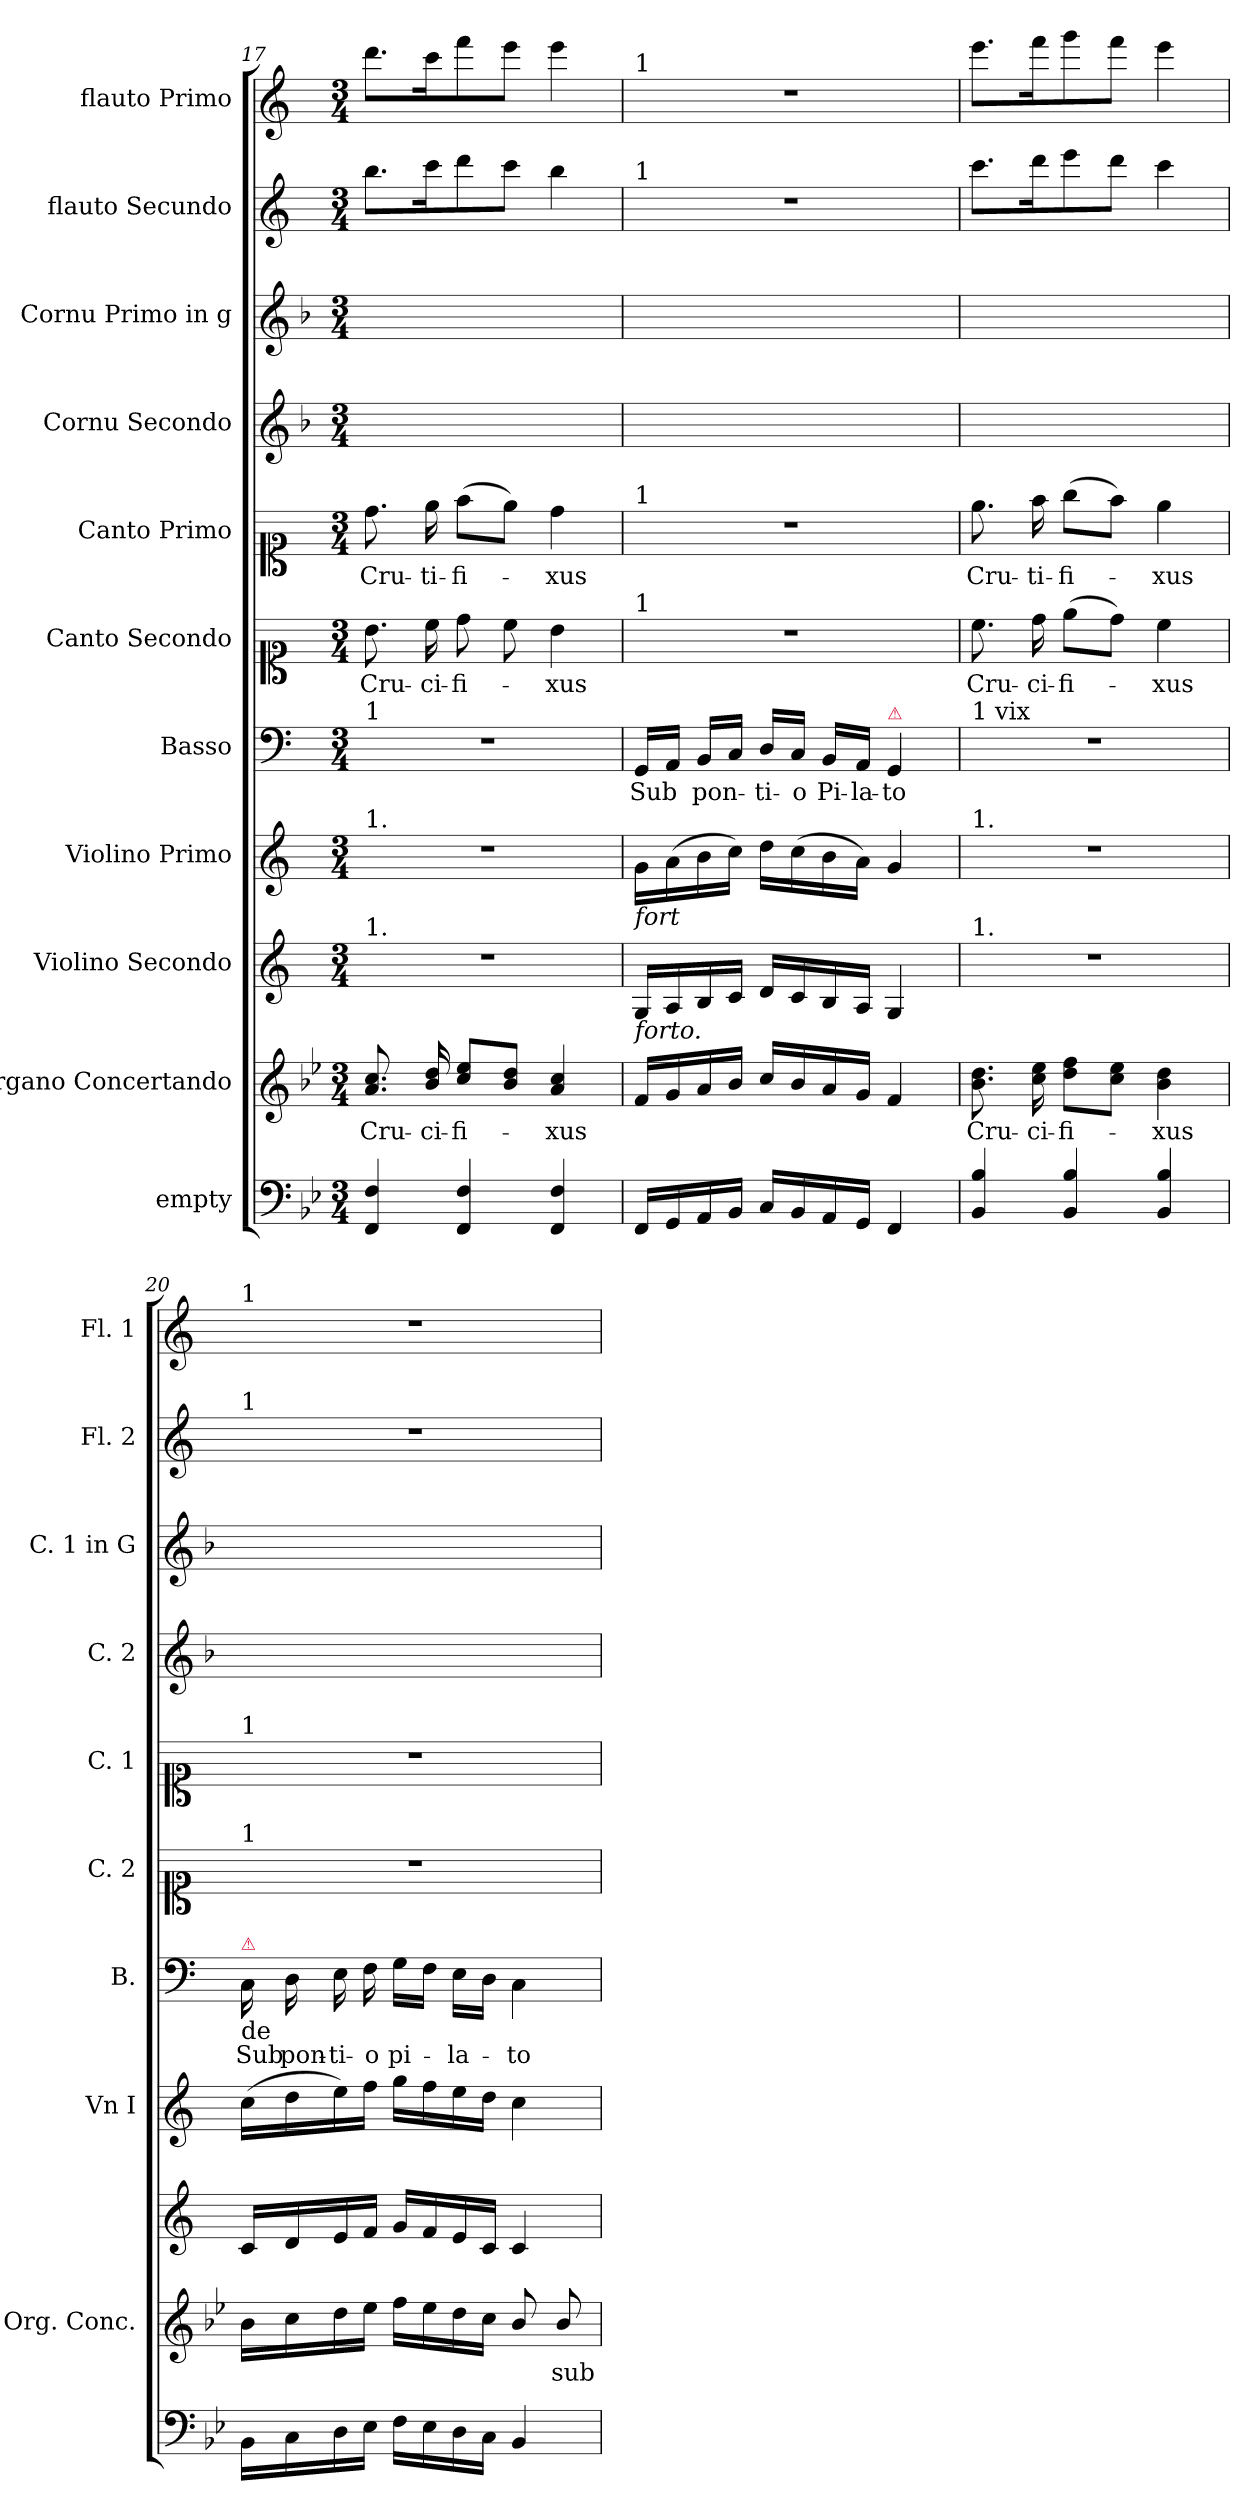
**kern	**kern	**text	**dynam	**kern	**dynam	**kern	**dynam	**kern	**text	**kern	**text	**kern	**text	**kern	**kern	**kern	**dynam	**kern	**dynam
*part11	*part10	*part10	*part10	*part9	*part9	*part8	*part8	*part7	*part7	*part6	*part6	*part5	*part5	*part4	*part3	*part2	*part2	*part1	*part1
*staff11	*staff10	*staff10	*staff10	*staff9	*staff9	*staff8	*staff8	*staff7	*staff7	*staff6	*staff6	*staff5	*staff5	*staff4	*staff3	*staff2	*staff2	*staff1	*staff1
*I"empty	*I"Organo Concertando	*	*	*I"Violino Secondo	*	*I"Violino Primo	*	*I"Basso	*	*I"Canto Secondo	*	*I"Canto Primo	*	*I"Cornu Secondo	*I"Cornu Primo in g	*I"flauto Secundo	*	*I"flauto Primo	*
*	*I'Org. Conc.	*	*	*	*	*I'Vn I	*	*I'B.	*	*I'C. 2	*	*I'C. 1	*	*I'C. 2	*I'C. 1 in G	*I'Fl. 2	*	*I'Fl. 1	*
*clefF4	*clefG2	*	*	*clefG2	*	*clefG2	*	*clefF4	*	*clefC1	*	*clefC1	*	*clefG2	*clefG2	*clefG2	*	*clefG2	*
*ITrd-1c-2	*ITrd-1c-2	*	*	*	*	*	*	*	*	*	*	*	*	*ITrd3c5	*ITrd3c5	*	*	*	*
*k[]	*k[]	*	*	*k[]	*	*k[]	*	*k[]	*	*k[]	*	*k[]	*	*k[]	*k[]	*k[]	*	*k[]	*
*M3/4	*M3/4	*	*	*M3/4	*	*M3/4	*	*M3/4	*	*M3/4	*	*M3/4	*	*M3/4	*M3/4	*M3/4	*	*M3/4	*
=17	=17	=17	=17	=17	=17	=17	=17	=17	=17	=17	=17	=17	=17	=17	=17	=17	=17	=17	=17
!	!	!	!	!	!	!	!	!LO:TX:a:t=1	!	!	!	!	!	!	!	!	!	!	!
!	!	!	!	!	!	!LO:TX:a:t=1.	!	!	!	!	!	!	!	!	!	!	!	!	!
!	!	!	!	!LO:TX:a:t=1.	!	!	!	!	!	!	!	!	!	!	!	!	!	!	!
!	!	!	!LO:DY:a	!	!	!	!	!	!	!	!	!	!	!	!	!	!LO:DY:b	!	!
4GG/ 4G/	8.b/ 8.dd/	Cru-	Piano	2.r	.	2.r	.	2.r	.	8.b\	Cru-	8.dd\	Cru-	2.ryy	2.ryy	8.bb\L	forte	8.ddd\L	.
.	16cc/ 16ee/	-ci-	.	.	.	.	.	.	.	16cc\	-ci-	16ee\	-ti-	.	.	16ccc\K	.	16ccc\K	.
!	!	!	!	!	!	!	!	!	!	!	!	!	!	!	!	!	!	!	!LO:DY:b
4GG/ 4G/	8dd/ 8ff/L	-fi-	.	.	.	.	.	.	.	8dd\	-fi-	(8ff\L	-fi-	.	.	8ddd\	.	8fff\	for
.	8cc/ 8ee/J	.	.	.	.	.	.	.	.	8cc\	.	8ee\J)	.	.	.	8ccc\J	.	8eee\J	.
4GG/ 4G/	4b/ 4dd/	-xus	.	.	.	.	.	.	.	4b\	-xus	4dd\	-xus	.	.	4bb\	.	4eee\	.
=18	=18	=18	=18	=18	=18	=18	=18	=18	=18	=18	=18	=18	=18	=18	=18	=18	=18	=18	=18
!	!	!	!	!	!	!	!	!	!	!	!	!	!	!	!	!	!	!LO:TX:a:t=1	!
!	!	!	!	!	!	!	!	!	!	!	!	!	!	!	!	!LO:TX:a:t=1	!	!	!
!	!	!	!	!	!	!	!	!	!	!	!	!LO:TX:a:t=1	!	!	!	!	!	!	!
!	!	!	!	!	!	!	!	!	!	!LO:TX:a:t=1	!	!	!	!	!	!	!	!	!
!	!	!	!	!	!	!LO:TX:b:i:t=fort	!	!	!	!	!	!	!	!	!	!	!	!	!
!	!	!	!	!LO:TX:b:i:t=forto.	!	!	!	!	!	!	!	!	!	!	!	!	!	!	!
!	!	!	!LO:DY:a	!	!LO:DY:a	!	!LO:DY:a	!	!	!	!	!	!	!	!	!	!	!	!
16GG/LL	16g/LL	.	forte	16G/LL	forte	16g\LL	forte	16GG/LL	Sub	2.r	.	2.r	.	2.ryy	2.ryy	2.r	.	2.r	.
16AA/	16a/	.	.	16A/	.	(16a\	.	16AA/JJ	.	.	.	.	.	.	.	.	.	.	.
16BB/	16b/	.	.	16B/	.	16b\	.	16BB/LL	pon-	.	.	.	.	.	.	.	.	.	.
16C/JJ	16cc/JJ	.	.	16c/JJ	.	16cc\JJ)	.	16C/JJ	.	.	.	.	.	.	.	.	.	.	.
16D/LL	16dd/LL	.	.	16d/LL	.	16dd\LL	.	16D/LL	-ti-	.	.	.	.	.	.	.	.	.	.
16C/	16cc/	.	.	16c/	.	(16cc\	.	16C/JJ	-o	.	.	.	.	.	.	.	.	.	.
16BB/	16b/	.	.	16B/	.	16b\	.	16BB/LL	Pi-	.	.	.	.	.	.	.	.	.	.
16AA/JJ	16a/JJ	.	.	16A/JJ	.	16a\JJ)	.	16AA/JJ	-la-	.	.	.	.	.	.	.	.	.	.
!	!	!	!	!	!	!	!	!LO:TX:a:color=crimson:t=⚠	!	!	!	!	!	!	!	!	!	!	!
4GG/	4g/	.	.	4G/	.	4g/	.	4GG/	-to	.	.	.	.	.	.	.	.	.	.
=19	=19	=19	=19	=19	=19	=19	=19	=19	=19	=19	=19	=19	=19	=19	=19	=19	=19	=19	=19
!	!	!	!	!	!	!	!	!LO:TX:a:t=1 vix	!	!	!	!	!	!	!	!	!	!	!
!	!	!	!	!	!	!LO:TX:a:t=1.	!	!	!	!	!	!	!	!	!	!	!	!	!
!	!	!	!	!LO:TX:a:t=1.	!	!	!	!	!	!	!	!	!	!	!	!	!	!	!
!	!	!	!LO:DY:a	!	!	!	!	!	!	!	!	!	!	!	!	!	!LO:DY:b	!	!
4C/ 4c/	8.cc\ 8.ee\	Cru-	Piano	2.r	.	2.r	.	2.r	.	8.cc\	Cru-	8.ee\	Cru-	2.ryy	2.ryy	8.ccc\L	forte	8.eee\L	.
!	!	!	!	!	!	!	!	!	!	!	!	!	!	!	!	!	!	!	!LO:DY:b
.	16dd\ 16ff\	-ci-	.	.	.	.	.	.	.	16dd\	-ci-	16ff\	-ti-	.	.	16ddd\K	.	16fff\K	forte
4C/ 4c/	8ee\ 8gg\L	-fi-	.	.	.	.	.	.	.	(8ee\L	-fi-	(8gg\L	-fi-	.	.	8eee\	.	8ggg\	.
.	8dd\ 8ff\J	.	.	.	.	.	.	.	.	8dd\J)	.	8ff\J)	.	.	.	8ddd\J	.	8fff\J	.
4C/ 4c/	4cc\ 4ee\	-xus	.	.	.	.	.	.	.	4cc\	-xus	4ee\	-xus	.	.	4ccc\	.	4eee\	.
=20	=20	=20	=20	=20	=20	=20	=20	=20	=20	=20	=20	=20	=20	=20	=20	=20	=20	=20	=20
!	!	!	!	!	!	!	!	!	!	!	!	!	!	!	!	!	!	!LO:TX:a:t=1	!
!	!	!	!	!	!	!	!	!	!	!	!	!	!	!	!	!LO:TX:a:t=1	!	!	!
!	!	!	!	!	!	!	!	!	!	!	!	!LO:TX:a:t=1	!	!	!	!	!	!	!
!	!	!	!	!	!	!	!	!	!	!LO:TX:a:t=1	!	!	!	!	!	!	!	!	!
!	!	!	!	!	!	!	!	!LO:TX:a:color=crimson:t=⚠	!	!	!	!	!	!	!	!	!	!	!
!	!	!	!	!	!	!	!	!LO:TX:b:t=de	!	!	!	!	!	!	!	!	!	!	!
!	!	!	!LO:DY:a	!	!LO:DY:a	!	!LO:DY:a	!	!	!	!	!	!	!	!	!	!	!	!
16C\LL	16cc\LL	.	forte	16c/LL	forte	(16cc\LL	forte	16C\	Sub	2.r	.	2.r	.	2.ryy	2.ryy	2.r	.	2.r	.
16D\	16dd\	.	.	16d/	.	16dd\	.	16D\	pon-	.	.	.	.	.	.	.	.	.	.
16E\	16ee\	.	.	16e/	.	16ee\)	.	16E\	-ti-	.	.	.	.	.	.	.	.	.	.
16F\JJ	16ff\JJ	.	.	16f/JJ	.	16ff\JJ	.	16F\	-o	.	.	.	.	.	.	.	.	.	.
16G\LL	16gg\LL	.	.	16g/LL	.	16gg\LL	.	16G\LL	pi-	.	.	.	.	.	.	.	.	.	.
16F\	16ff\	.	.	16f/	.	16ff\	.	16F\JJ	.	.	.	.	.	.	.	.	.	.	.
16E\	16ee\	.	.	16e/	.	16ee\	.	16E\LL	-la-	.	.	.	.	.	.	.	.	.	.
16D\JJ	16dd\JJ	.	.	16c/JJ	.	16dd\JJ	.	16D\JJ	.	.	.	.	.	.	.	.	.	.	.
4C/	8cc/	.	.	4c/	.	4cc\	.	4C\	-to	.	.	.	.	.	.	.	.	.	.
.	8cc/	sub	.	.	.	.	.	.	.	.	.	.	.	.	.	.	.	.	.
=	=	=	=	=	=	=	=	=	=	=	=	=	=	=	=	=	=	=	=
*-	*-	*-	*-	*-	*-	*-	*-	*-	*-	*-	*-	*-	*-	*-	*-	*-	*-	*-	*-
